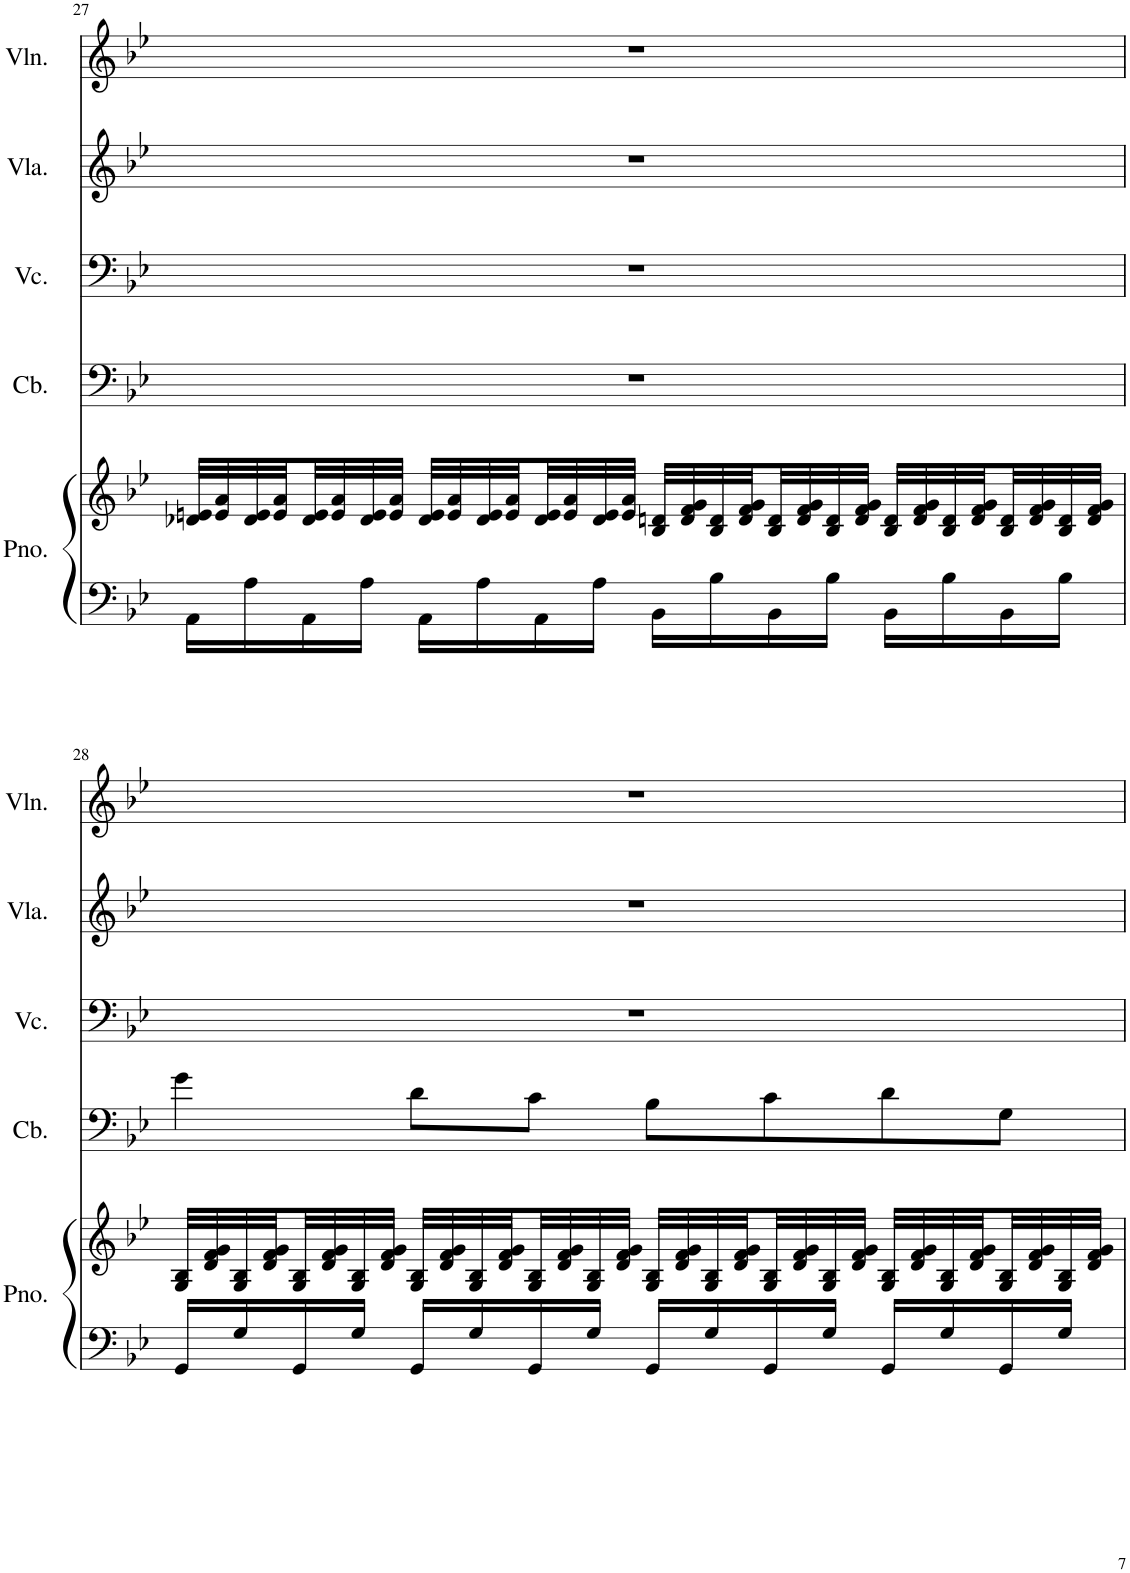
**kern	**kern	**kern	**kern	**kern	**kern
*part5	*part5	*part4	*part3	*part2	*part1
*staff6	*staff5	*staff4	*staff3	*staff2	*staff1
*I"Piano, Piano	*	*I"Contrabass	*I"Violoncello	*I"Viola	*I"Violin
*I'Pno.	*	*I'Cb.	*I'Vc.	*I'Vla.	*I'Vln.
!!LO:PB:g=z
*clefF4	*clefG2	*clefF4	*clefF4	*clefG2	*clefG2
*	*	*Trd7c12	*	*	*
*k[b-e-]	*k[b-e-]	*k[b-e-]	*k[b-e-]	*k[b-e-]	*k[b-e-]
*M4/4	*M4/4	*M4/4	*M4/4	*M4/4	*M4/4
=27	=27	=27	=27	=27	=27
16AA\LL	32d-X/ 32en/LLL	1r	1r	1r	1r
.	32e/ 32a/	.	.	.	.
16A\	32d-/ 32e/	.	.	.	.
.	32e/ 32a/	.	.	.	.
16AA\	32d-/ 32e/	.	.	.	.
.	32e/ 32a/	.	.	.	.
16A\JJ	32d-/ 32e/	.	.	.	.
.	32e/ 32a/JJJ	.	.	.	.
16AA\LL	32d-/ 32e/LLL	.	.	.	.
.	32e/ 32a/	.	.	.	.
16A\	32d-/ 32e/	.	.	.	.
.	32e/ 32a/	.	.	.	.
16AA\	32d-/ 32e/	.	.	.	.
.	32e/ 32a/	.	.	.	.
16A\JJ	32d-/ 32e/	.	.	.	.
.	32e/ 32a/JJJ	.	.	.	.
16BB-\LL	32B-/ 32dn/LLL	.	.	.	.
.	32d/ 32f/ 32g/	.	.	.	.
16B-\	32B-/ 32d/	.	.	.	.
.	32d/ 32f/ 32g/	.	.	.	.
16BB-\	32B-/ 32d/	.	.	.	.
.	32d/ 32f/ 32g/	.	.	.	.
16B-\JJ	32B-/ 32d/	.	.	.	.
.	32d/ 32f/ 32g/JJJ	.	.	.	.
16BB-\LL	32B-/ 32d/LLL	.	.	.	.
.	32d/ 32f/ 32g/	.	.	.	.
16B-\	32B-/ 32d/	.	.	.	.
.	32d/ 32f/ 32g/	.	.	.	.
16BB-\	32B-/ 32d/	.	.	.	.
.	32d/ 32f/ 32g/	.	.	.	.
16B-\JJ	32B-/ 32d/	.	.	.	.
.	32d/ 32f/ 32g/JJJ	.	.	.	.
!!LO:LB:g=z
=28	=28	=28	=28	=28	=28
16GG/LL	32G/ 32B-/LLL	4g\	1r	1r	1r
.	32d/ 32f/ 32g/	.	.	.	.
16G/	32G/ 32B-/	.	.	.	.
.	32d/ 32f/ 32g/	.	.	.	.
16GG/	32G/ 32B-/	.	.	.	.
.	32d/ 32f/ 32g/	.	.	.	.
16G/JJ	32G/ 32B-/	.	.	.	.
.	32d/ 32f/ 32g/JJJ	.	.	.	.
16GG/LL	32G/ 32B-/LLL	8d\L	.	.	.
.	32d/ 32f/ 32g/	.	.	.	.
16G/	32G/ 32B-/	.	.	.	.
.	32d/ 32f/ 32g/	.	.	.	.
16GG/	32G/ 32B-/	8c\J	.	.	.
.	32d/ 32f/ 32g/	.	.	.	.
16G/JJ	32G/ 32B-/	.	.	.	.
.	32d/ 32f/ 32g/JJJ	.	.	.	.
16GG/LL	32G/ 32B-/LLL	8B-\L	.	.	.
.	32d/ 32f/ 32g/	.	.	.	.
16G/	32G/ 32B-/	.	.	.	.
.	32d/ 32f/ 32g/	.	.	.	.
16GG/	32G/ 32B-/	8c\	.	.	.
.	32d/ 32f/ 32g/	.	.	.	.
16G/JJ	32G/ 32B-/	.	.	.	.
.	32d/ 32f/ 32g/JJJ	.	.	.	.
16GG/LL	32G/ 32B-/LLL	8d\	.	.	.
.	32d/ 32f/ 32g/	.	.	.	.
16G/	32G/ 32B-/	.	.	.	.
.	32d/ 32f/ 32g/	.	.	.	.
16GG/	32G/ 32B-/	8G\J	.	.	.
.	32d/ 32f/ 32g/	.	.	.	.
16G/JJ	32G/ 32B-/	.	.	.	.
.	32d/ 32f/ 32g/JJJ	.	.	.	.
=	=	=	=	=	=
*-	*-	*-	*-	*-	*-
